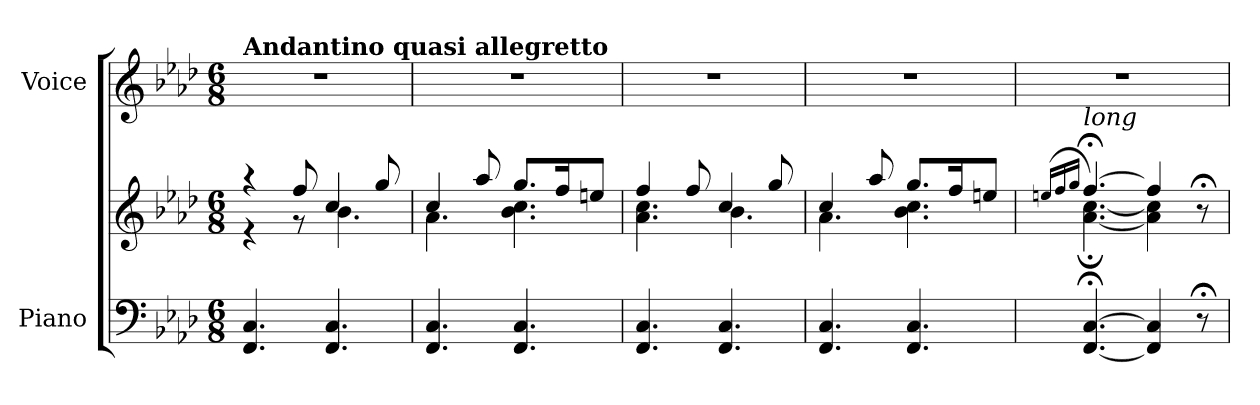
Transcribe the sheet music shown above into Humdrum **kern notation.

**kern	**kern	**dynam	**kern
*part2	*part2	*part2	*part1
*staff3	*staff2	*staff2/3	*staff1
*I"Piano	*	*	*I"Voice
*I'Pno	*	*	*
*clefF4	*clefG2	*	*clefG2
*k[b-e-a-d-]	*k[b-e-a-d-]	*	*k[b-e-a-d-]
*M6/8	*M6/8	*	*M6/8
*MM78	*MM78	*	*MM78
=1	=1	=1	=1
*	*^	*	*
!	!	!	!	!LO:TX:a:B:t=Andantino quasi allegretto
!	!	!	!LO:DY:b	!
!	!	!	!LO:DY:n=1:b	!
4.FF/ 4.C/	4r	4r	f other-dynamics	2.r
.	8ff/	8r	.	.
4.FF/ 4.C/	4cc/	4.b-\	.	.
.	8gg/	.	.	.
=2	=2	=2	=2	=2
4.FF/ 4.C/	4cc/	4.a-\	.	2.r
.	8aa-/	.	.	.
4.FF/ 4.C/	8.gg/L	4.b-\ 4.cc\	.	.
.	16ff/K	.	.	.
.	8een/J	.	.	.
=3	=3	=3	=3	=3
4.FF/ 4.C/	4ff/	4.a-\ 4.cc\	.	2.r
.	8ff/	.	.	.
4.FF/ 4.C/	4cc/	4.b-\	.	.
.	8gg/	.	.	.
=4	=4	=4	=4	=4
4.FF/ 4.C/	4cc/	4.a-\	.	2.r
.	8aa-/	.	.	.
4.FF/ 4.C/	8.gg/L	4.b-\ 4.cc\	.	.
.	16ff/K	.	.	.
.	8een/J	.	.	.
=5	=5	=5	=5	=5
.	(16qeen/LL	.	.	.
.	16qff/	.	.	.
.	16qgg/JJ	.	.	.
!	!LO:TX:i:t=long	!	!	!
[4.FF/; [4.C/;	[4.ff;</)	[4.a-\; [4.cc\;	.	2.r
4FF/] 4C/]	4ff/]	4a-\] 4cc\]	.	.
8r;<	8r;<	8ryy	.	.
*	*v	*v	*	*
=	=	=	=
*-	*-	*-	*-
